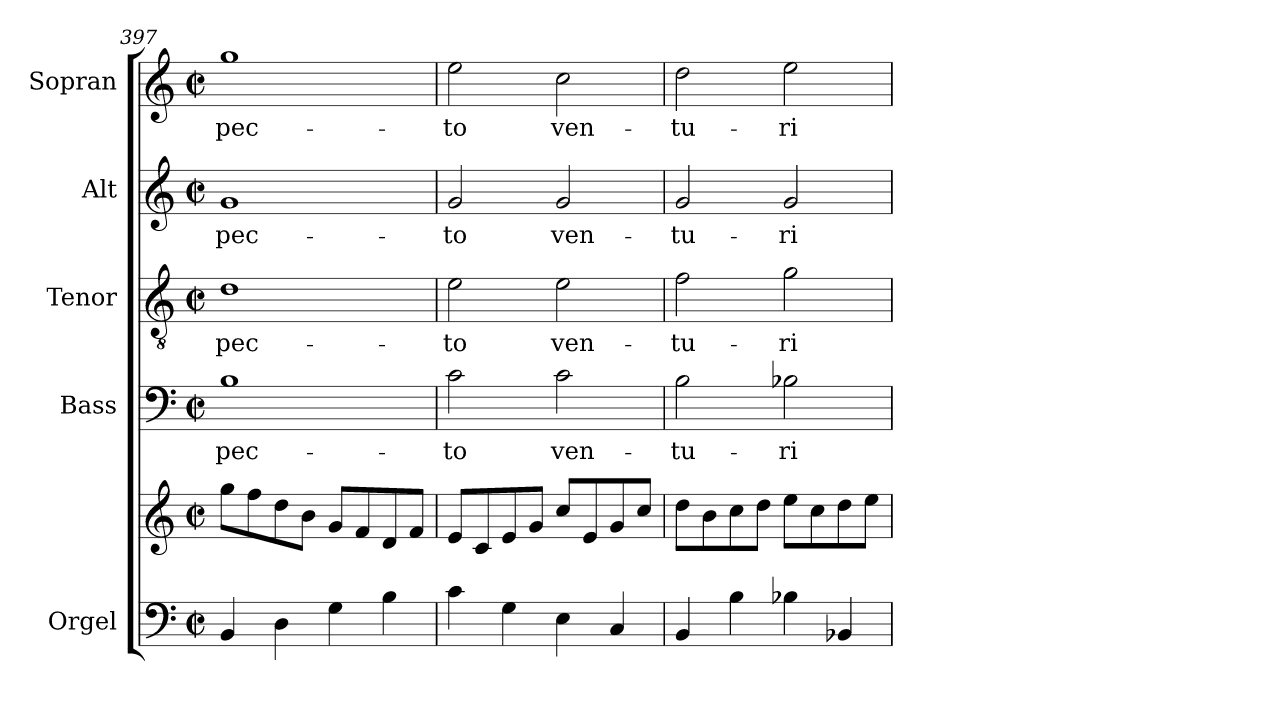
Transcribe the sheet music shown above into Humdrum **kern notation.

**kern	**kern	**kern	**text	**kern	**text	**kern	**text	**kern	**text
*part5	*part5	*part4	*part4	*part3	*part3	*part2	*part2	*part1	*part1
*staff6	*staff5	*staff4	*staff4	*staff3	*staff3	*staff2	*staff2	*staff1	*staff1
*I"Orgel	*	*I"Bass	*	*I"Tenor	*	*I"Alt	*	*I"Sopran	*
*I'Org.	*	*I'B.	*	*I'T.	*	*I'A.	*	*I'S.	*
*clefF4	*clefG2	*clefF4	*	*clefGv2	*	*clefG2	*	*clefG2	*
*k[]	*k[]	*k[]	*	*k[]	*	*k[]	*	*k[]	*
*C:	*C:	*C:	*	*C:	*	*C:	*	*C:	*
*M2/2	*M2/2	*M2/2	*	*M2/2	*	*M2/2	*	*M2/2	*
*met(c|)	*met(c|)	*met(c|)	*	*met(c|)	*	*met(c|)	*	*met(c|)	*
=397	=397	=397	=397	=397	=397	=397	=397	=397	=397
!	!	!	!LO:LY:b	!	!LO:LY:b	!	!LO:LY:b	!	!LO:LY:b
4BB/	8gg\L	1B	-pec-	1d	-pec-	1g	-pec-	1gg	-pec-
.	8ff\	.	.	.	.	.	.	.	.
4D\	8dd\	.	.	.	.	.	.	.	.
.	8b\J	.	.	.	.	.	.	.	.
4G\	8g/L	.	.	.	.	.	.	.	.
.	8f/	.	.	.	.	.	.	.	.
4B\	8d/	.	.	.	.	.	.	.	.
.	8f/J	.	.	.	.	.	.	.	.
=398	=398	=398	=398	=398	=398	=398	=398	=398	=398
!	!	!	!LO:LY:b	!	!LO:LY:b	!	!LO:LY:b	!	!LO:LY:b
4c\	8e/L	2c\	-to	2e\	-to	2g/	-to	2ee\	-to
.	8c/	.	.	.	.	.	.	.	.
4G\	8e/	.	.	.	.	.	.	.	.
.	8g/J	.	.	.	.	.	.	.	.
!	!	!	!LO:LY:b	!	!LO:LY:b	!	!LO:LY:b	!	!LO:LY:b
4E\	8cc/L	2c\	ven-	2e\	ven-	2g/	ven-	2cc\	ven-
.	8e/	.	.	.	.	.	.	.	.
4C/	8g/	.	.	.	.	.	.	.	.
.	8cc/J	.	.	.	.	.	.	.	.
=399	=399	=399	=399	=399	=399	=399	=399	=399	=399
!	!	!	!LO:LY:b	!	!LO:LY:b	!	!LO:LY:b	!	!LO:LY:b
4BB/	8dd\L	2B\	-tu-	2f\	-tu-	2g/	-tu-	2dd\	-tu-
.	8b\	.	.	.	.	.	.	.	.
4B\	8cc\	.	.	.	.	.	.	.	.
.	8dd\J	.	.	.	.	.	.	.	.
!	!	!	!LO:LY:b	!	!LO:LY:b	!	!LO:LY:b	!	!LO:LY:b
4B-X\	8ee\L	2B-X\	-ri	2g\	-ri	2g/	-ri	2ee\	-ri
.	8cc\	.	.	.	.	.	.	.	.
4BB-X/	8dd\	.	.	.	.	.	.	.	.
.	8ee\J	.	.	.	.	.	.	.	.
=	=	=	=	=	=	=	=	=	=
*-	*-	*-	*-	*-	*-	*-	*-	*-	*-
